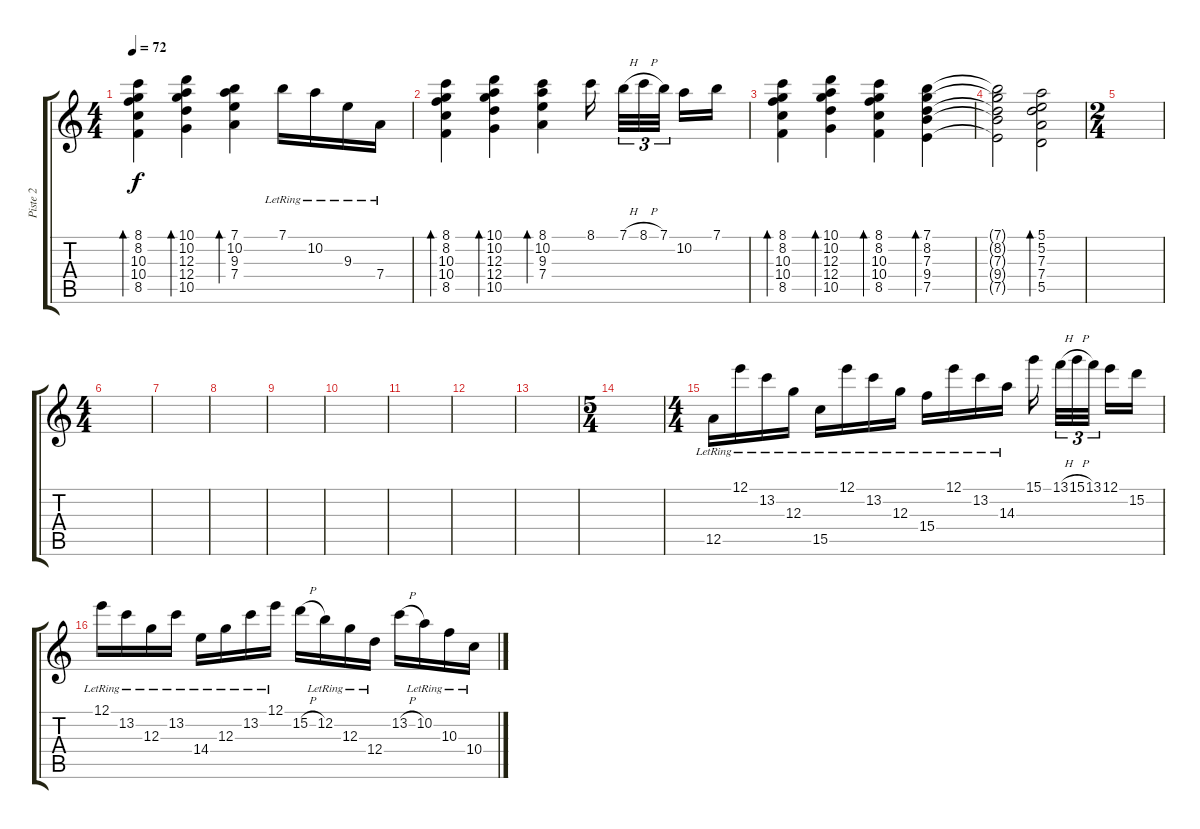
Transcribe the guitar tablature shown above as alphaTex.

\track ("Piste 2" "Piste 2") {instrument acousticguitarsteel}
\staff {score tabs}
\tuning (E4 B3 G3 D3 A2 E2) {hide}
\ts (4 4)
\tempo 72
\clef g2
\ks c
(8.1 8.2 10.3 10.4 8.5).4{bd 60 dy f} (10.1 10.2 12.3 12.4 10.5).4{bd 60} (7.1 10.2 9.3 7.4).4{bd 60} 7.1{lr}.16 10.2{lr}.16 9.3{lr}.16 7.4{lr}.16 |
(8.1 8.2 10.3 10.4 8.5).4{bd 60} (10.1 10.2 12.3 12.4 10.5).4{bd 60} (8.1 10.2 9.3 7.4).4{bd 60} 8.1.16 7.1{h}.32{tu (3 2)} 8.1{h}.32{tu (3 2)} 7.1.32{tu (3 2)} 10.2.16 7.1.16 |
(8.1 8.2 10.3 10.4 8.5).4{bd 60} (10.1 10.2 12.3 12.4 10.5).4{bd 60} (8.1 8.2 10.3 10.4 8.5).4{bd 60} (7.1 8.2 7.3 9.4 7.5).4{bd 60} |
(7.1{t} 8.2{t} 7.3{t} 9.4{t} 7.5{t}).2 (5.1 5.2 7.3 7.4 5.5).2{bd 60} |
\ts (2 4)
|
\ts (4 4)
|
|
|
|
|
|
|
|
\ts (5 4)
|
\ts (4 4)
12.5{lr}.16 12.1{lr}.16 13.2{lr}.16 12.3{lr}.16 15.5{lr}.16 12.1{lr}.16 13.2{lr}.16 12.3{lr}.16 15.4{lr}.16 12.1{lr}.16 13.2{lr}.16 14.3{lr}.16 15.1.16 13.1{h}.32{tu (3 2)} 15.1{h}.32{tu (3 2)} 13.1.32{tu (3 2)} 12.1.16 15.2.16 |
12.1{lr}.16 13.2{lr}.16 12.3{lr}.16 13.2{lr}.16 14.4{lr}.16 12.3{lr}.16 13.2{lr}.16 12.1{lr}.16 15.2{h}.16 12.2{lr}.16 12.3{lr}.16 12.4{lr}.16 13.2{h}.16 10.2{lr}.16 10.3{lr}.16 10.4{lr}.16
